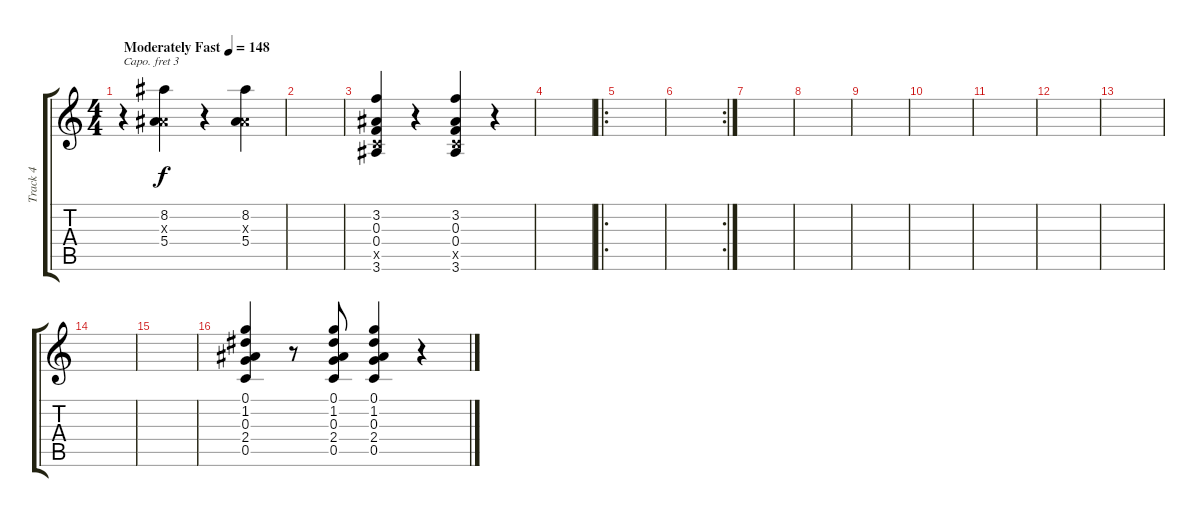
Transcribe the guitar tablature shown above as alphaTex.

\track ("Track 4" "Track 4") {instrument distortionguitar}
\staff {score tabs}
\capo 3
\tuning (E4 B3 G3 D3 A2 E2) {hide}
\ts (4 4)
\tempo (148 "Moderately Fast")
\clef g2
\ks c
r.4{dy f instrument distortionguitar} (8.2 0.3{x} 5.4).4 r.4 (8.2 0.3{x} 5.4).4 |
|
(3.2 0.3 0.4 0.5{x} 3.6).4 r.4 (3.2 0.3 0.4 0.5{x} 3.6).4 r.4 |
|
\ro
|
\rc 2
|
|
|
|
|
|
|
|
|
|
(0.1 1.2 0.3 2.4 0.5).4 r.8 (0.1 1.2 0.3 2.4 0.5).8 (0.1 1.2 0.3 2.4 0.5).4 r.4
